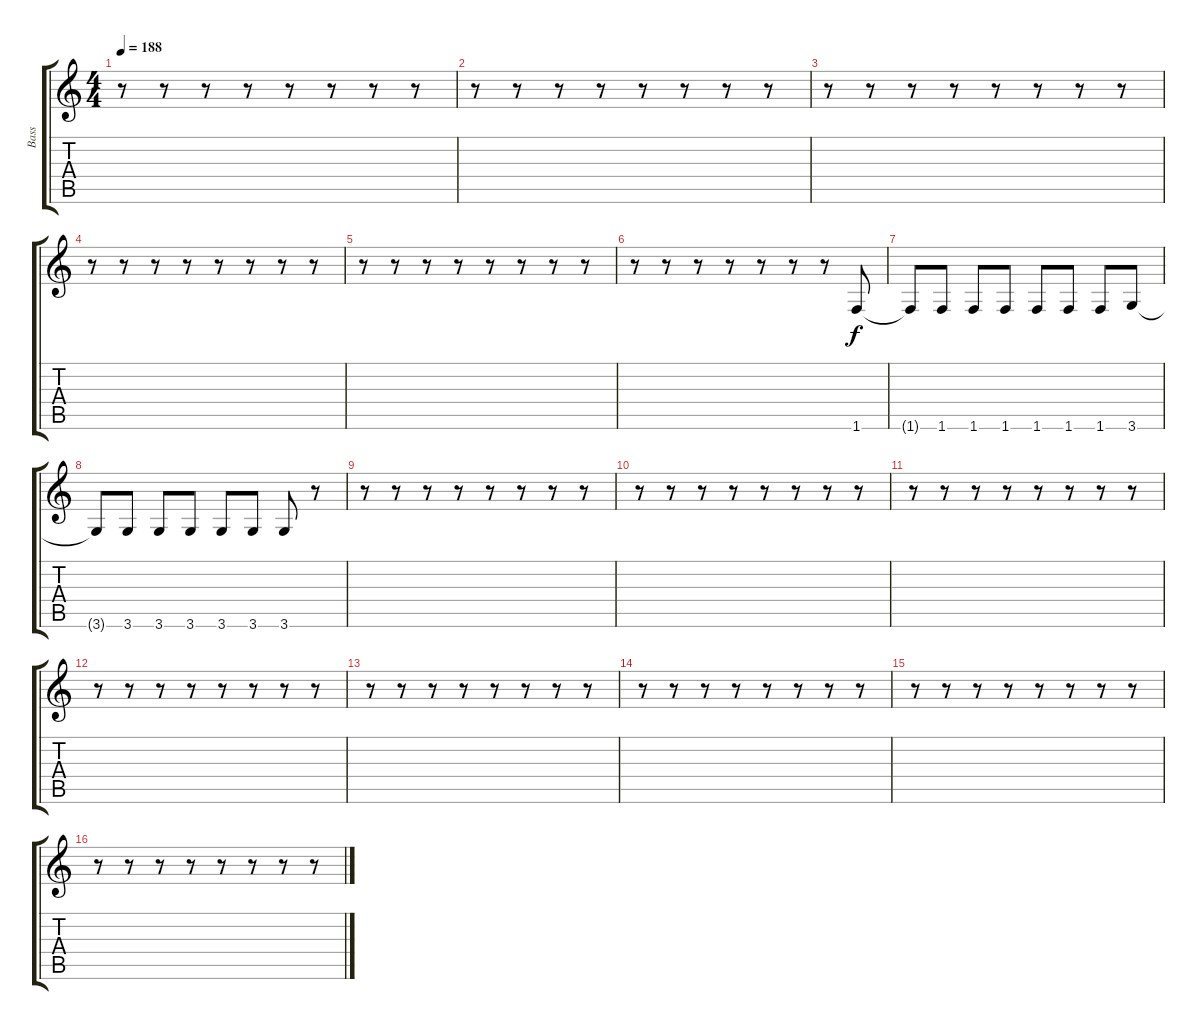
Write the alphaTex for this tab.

\track ("Bass" "Bass") {instrument electricbassfinger}
\staff {score tabs}
\tuning (E4 B3 G3 D3 A2 E2) {hide}
\ts (4 4)
\tempo 188
\clef g2
\ks c
r.8{dy f} r.8 r.8 r.8 r.8 r.8 r.8 r.8 |
r.8 r.8 r.8 r.8 r.8 r.8 r.8 r.8 |
r.8 r.8 r.8 r.8 r.8 r.8 r.8 r.8 |
r.8 r.8 r.8 r.8 r.8 r.8 r.8 r.8 |
r.8 r.8 r.8 r.8 r.8 r.8 r.8 r.8 |
r.8 r.8 r.8 r.8 r.8 r.8 r.8 1.6.8 |
1.6{t}.8 1.6.8 1.6.8 1.6.8 1.6.8 1.6.8 1.6.8 3.6.8 |
3.6{t}.8 3.6.8 3.6.8 3.6.8 3.6.8 3.6.8 3.6.8 r.8 |
r.8 r.8 r.8 r.8 r.8 r.8 r.8 r.8 |
r.8 r.8 r.8 r.8 r.8 r.8 r.8 r.8 |
r.8 r.8 r.8 r.8 r.8 r.8 r.8 r.8 |
r.8 r.8 r.8 r.8 r.8 r.8 r.8 r.8 |
r.8 r.8 r.8 r.8 r.8 r.8 r.8 r.8 |
r.8 r.8 r.8 r.8 r.8 r.8 r.8 r.8 |
r.8 r.8 r.8 r.8 r.8 r.8 r.8 r.8 |
r.8 r.8 r.8 r.8 r.8 r.8 r.8 r.8
